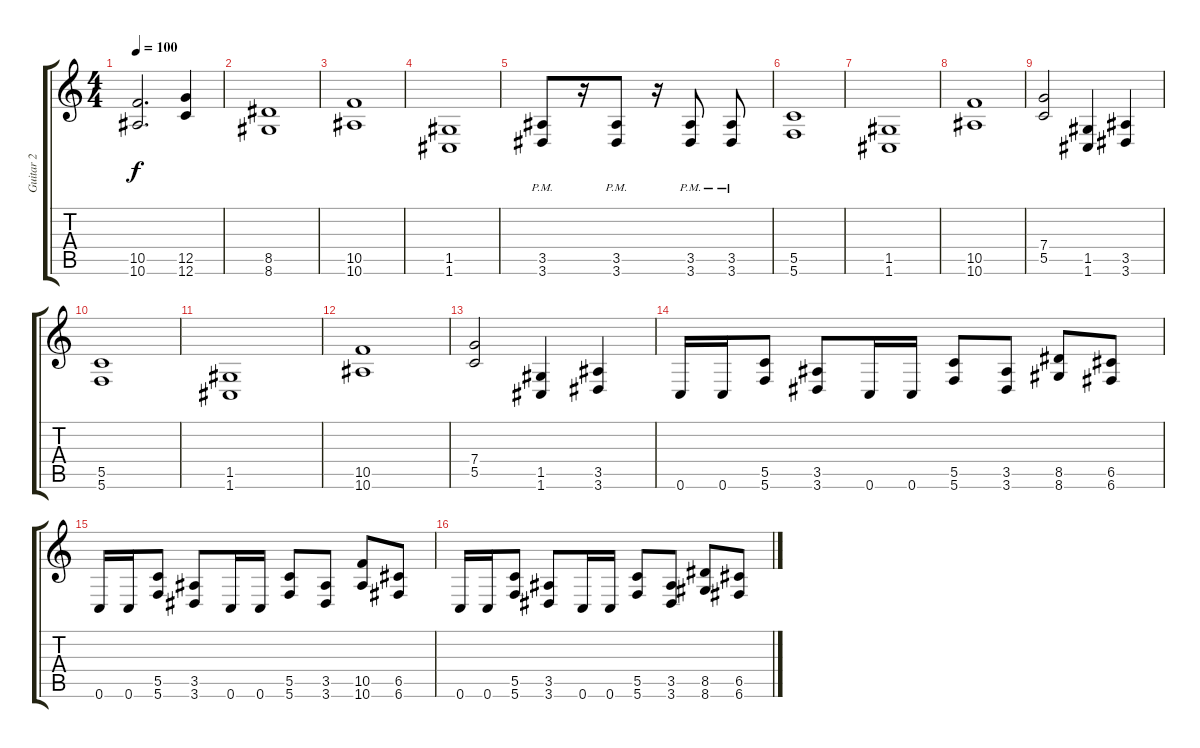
\track ("Guitar 2" "Guitar 2") {instrument distortionguitar}
\staff {score tabs}
\tuning (D4 A3 F3 C3 G2 C2) {hide}
\ts (4 4)
\tempo 100
\clef g2
\ks c
(10.5 10.6).2{d dy f} (12.5 12.6).4 |
(8.5 8.6).1 |
(10.5 10.6).1 |
(1.5 1.6).1 |
(3.5{pm} 3.6{pm}).8 r.16 (3.5{pm} 3.6{pm}).8 r.16 (3.5{pm} 3.6{pm}).8 (3.5{pm} 3.6{pm}).8 |
(5.5 5.6).1 |
(1.5 1.6).1 |
(10.5 10.6).1 |
(7.4 5.5).2 (1.5 1.6).4 (3.5 3.6).4 |
(5.5 5.6).1 |
(1.5 1.6).1 |
(10.5 10.6).1 |
(7.4 5.5).2 (1.5 1.6).4 (3.5 3.6).4 |
0.6.16 0.6.16 (5.5 5.6).8 (3.5 3.6).8 0.6.16 0.6.16 (5.5 5.6).8 (3.5 3.6).8 (8.5 8.6).8 (6.5 6.6).8 |
0.6.16 0.6.16 (5.5 5.6).8 (3.5 3.6).8 0.6.16 0.6.16 (5.5 5.6).8 (3.5 3.6).8 (10.5 10.6).8 (6.5 6.6).8 |
0.6.16 0.6.16 (5.5 5.6).8 (3.5 3.6).8 0.6.16 0.6.16 (5.5 5.6).8 (3.5 3.6).8 (8.5 8.6).8 (6.5 6.6).8
